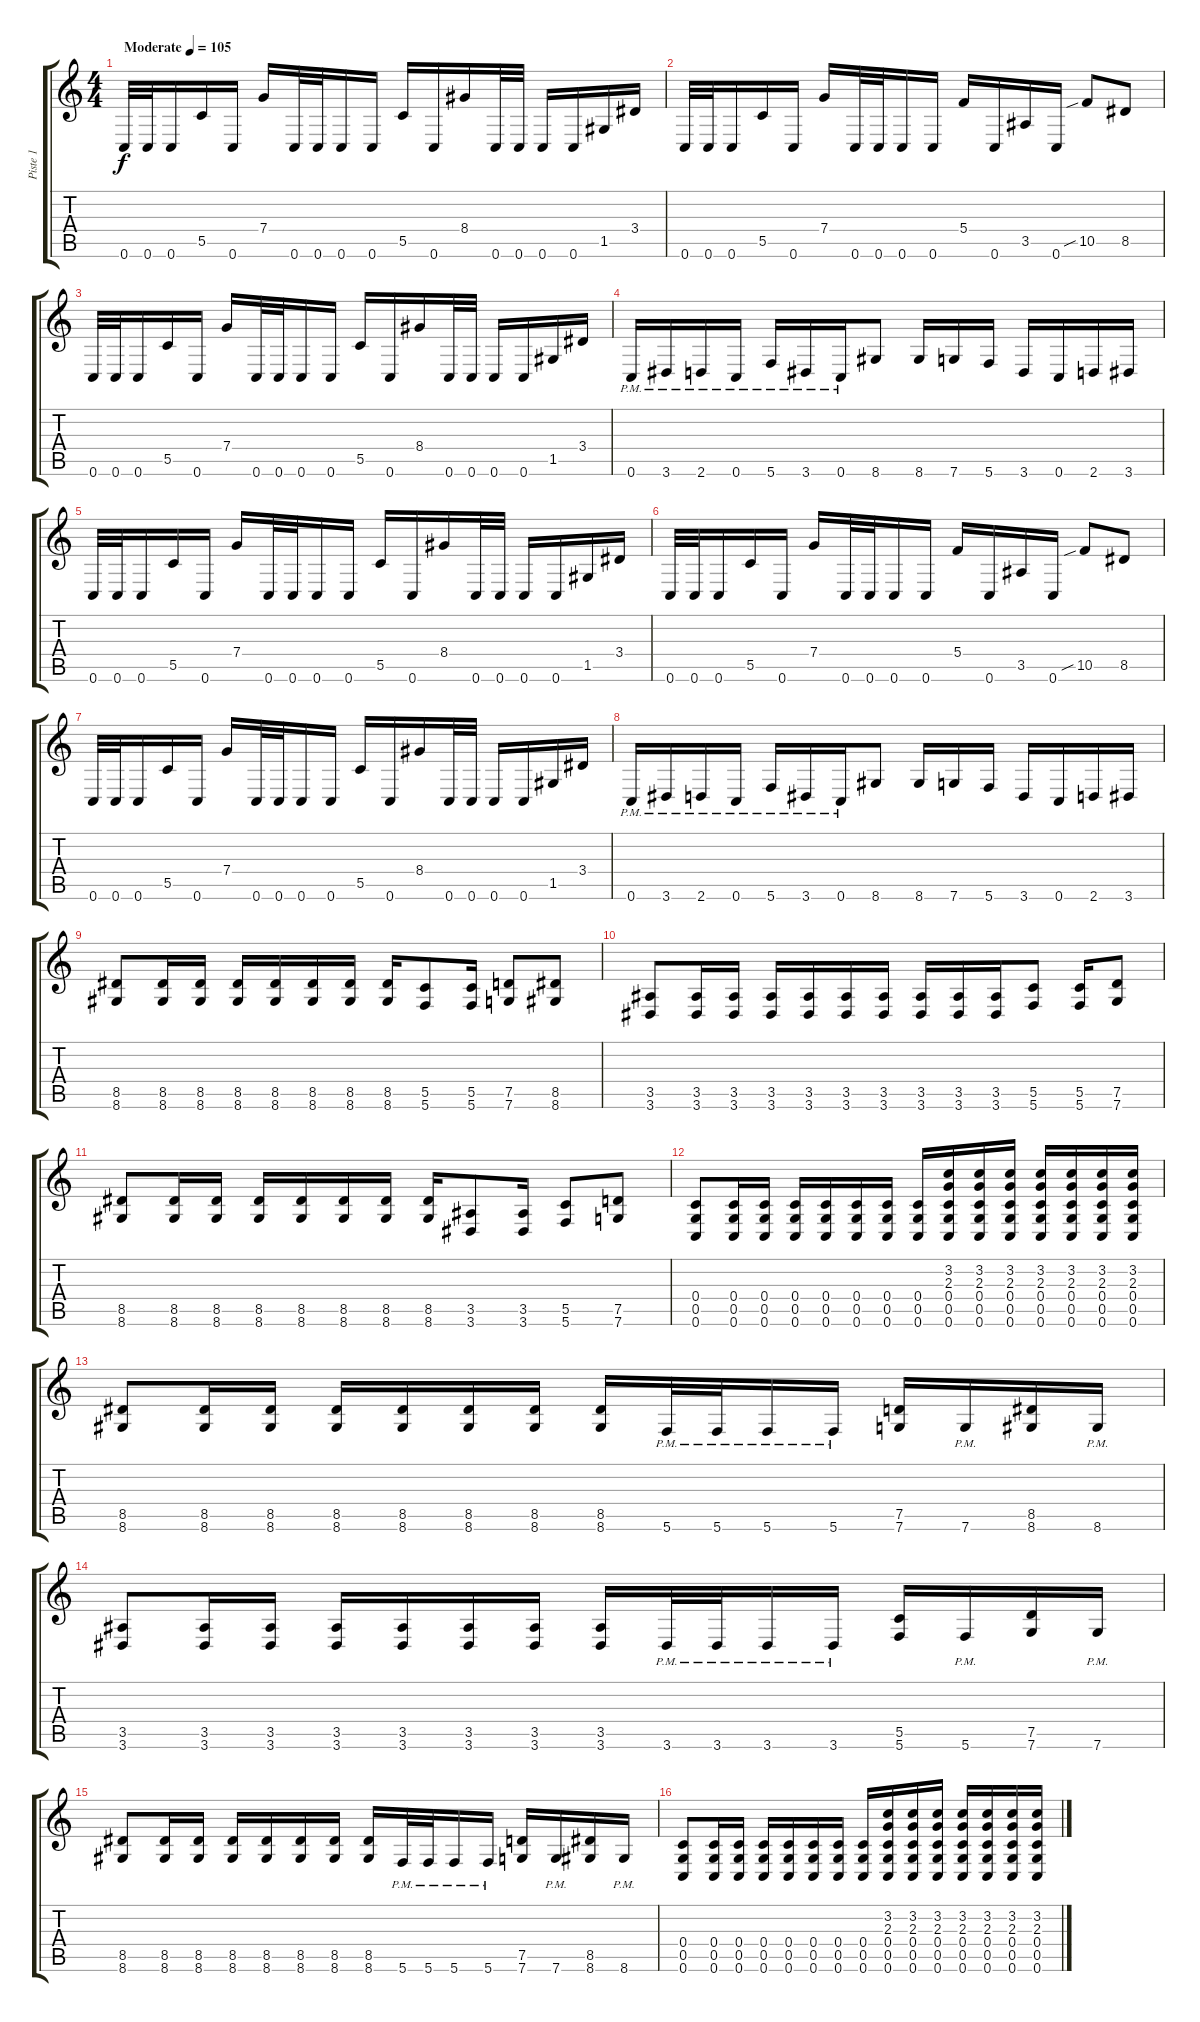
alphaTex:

\track ("Piste 1" "Piste 1") {instrument distortionguitar}
\staff {score tabs}
\tuning (D4 A3 F3 C3 G2 C2) {hide}
\ts (4 4)
\tempo (105 "Moderate")
\clef g2
\ks c
0.6.32{dy f instrument distortionguitar} 0.6.32 0.6.16 5.5.16 0.6.16 7.4.16 0.6.32 0.6.32 0.6.16 0.6.16 5.5.16 0.6.16 8.4.16 0.6.32 0.6.32 0.6.16 0.6.16 1.5.16 3.4.16 |
0.6.32 0.6.32 0.6.16 5.5.16 0.6.16 7.4.16 0.6.32 0.6.32 0.6.16 0.6.16 5.4.16 0.6.16 3.5.16 0.6.16 10.5{sib}.8 8.5.8 |
0.6.32 0.6.32 0.6.16 5.5.16 0.6.16 7.4.16 0.6.32 0.6.32 0.6.16 0.6.16 5.5.16 0.6.16 8.4.16 0.6.32 0.6.32 0.6.16 0.6.16 1.5.16 3.4.16 |
0.6{pm}.16 3.6{pm}.16 2.6{pm}.16 0.6{pm}.16 5.6{pm}.16 3.6{pm}.16 0.6{pm}.16 8.6.8 8.6.16 7.6.16 5.6.16 3.6.16 0.6.16 2.6.16 3.6.16 |
0.6.32 0.6.32 0.6.16 5.5.16 0.6.16 7.4.16 0.6.32 0.6.32 0.6.16 0.6.16 5.5.16 0.6.16 8.4.16 0.6.32 0.6.32 0.6.16 0.6.16 1.5.16 3.4.16 |
0.6.32 0.6.32 0.6.16 5.5.16 0.6.16 7.4.16 0.6.32 0.6.32 0.6.16 0.6.16 5.4.16 0.6.16 3.5.16 0.6.16 10.5{sib}.8 8.5.8 |
0.6.32 0.6.32 0.6.16 5.5.16 0.6.16 7.4.16 0.6.32 0.6.32 0.6.16 0.6.16 5.5.16 0.6.16 8.4.16 0.6.32 0.6.32 0.6.16 0.6.16 1.5.16 3.4.16 |
0.6{pm}.16 3.6{pm}.16 2.6{pm}.16 0.6{pm}.16 5.6{pm}.16 3.6{pm}.16 0.6{pm}.16 8.6.8 8.6.16 7.6.16 5.6.16 3.6.16 0.6.16 2.6.16 3.6.16 |
(8.5 8.6).8 (8.5 8.6).16 (8.5 8.6).16 (8.5 8.6).16 (8.5 8.6).16 (8.5 8.6).16 (8.5 8.6).16 (8.5 8.6).16 (5.5 5.6).8 (5.5 5.6).16 (7.5 7.6).8 (8.5 8.6).8 |
(3.5 3.6).8 (3.5 3.6).16 (3.5 3.6).16 (3.5 3.6).16 (3.5 3.6).16 (3.5 3.6).16 (3.5 3.6).16 (3.5 3.6).16 (3.5 3.6).16 (3.5 3.6).16 (5.5 5.6).8 (5.5 5.6).16 (7.5 7.6).8 |
(8.5 8.6).8 (8.5 8.6).16 (8.5 8.6).16 (8.5 8.6).16 (8.5 8.6).16 (8.5 8.6).16 (8.5 8.6).16 (8.5 8.6).16 (3.5 3.6).8 (3.5 3.6).16 (5.5 5.6).8 (7.5 7.6).8 |
(0.4 0.5 0.6).8 (0.4 0.5 0.6).16 (0.4 0.5 0.6).16 (0.4 0.5 0.6).16 (0.4 0.5 0.6).16 (0.4 0.5 0.6).16 (0.4 0.5 0.6).16 (0.4 0.5 0.6).16 (3.2 2.3 0.4 0.5 0.6).16 (3.2 2.3 0.4 0.5 0.6).16 (3.2 2.3 0.4 0.5 0.6).16 (3.2 2.3 0.4 0.5 0.6).16 (3.2 2.3 0.4 0.5 0.6).16 (3.2 2.3 0.4 0.5 0.6).16 (3.2 2.3 0.4 0.5 0.6).16 |
(8.5 8.6).8 (8.5 8.6).16 (8.5 8.6).16 (8.5 8.6).16 (8.5 8.6).16 (8.5 8.6).16 (8.5 8.6).16 (8.5 8.6).16 5.6{pm}.32 5.6{pm}.32 5.6{pm}.16 5.6{pm}.16 (7.5 7.6).16 7.6{pm}.16 (8.5 8.6).16 8.6{pm}.16 |
(3.5 3.6).8 (3.5 3.6).16 (3.5 3.6).16 (3.5 3.6).16 (3.5 3.6).16 (3.5 3.6).16 (3.5 3.6).16 (3.5 3.6).16 3.6{pm}.32 3.6{pm}.32 3.6{pm}.16 3.6{pm}.16 (5.5 5.6).16 5.6{pm}.16 (7.5 7.6).16 7.6{pm}.16 |
(8.5 8.6).8 (8.5 8.6).16 (8.5 8.6).16 (8.5 8.6).16 (8.5 8.6).16 (8.5 8.6).16 (8.5 8.6).16 (8.5 8.6).16 5.6{pm}.32 5.6{pm}.32 5.6{pm}.16 5.6{pm}.16 (7.5 7.6).16 7.6{pm}.16 (8.5 8.6).16 8.6{pm}.16 |
(0.4 0.5 0.6).8 (0.4 0.5 0.6).16 (0.4 0.5 0.6).16 (0.4 0.5 0.6).16 (0.4 0.5 0.6).16 (0.4 0.5 0.6).16 (0.4 0.5 0.6).16 (0.4 0.5 0.6).16 (3.2 2.3 0.4 0.5 0.6).16 (3.2 2.3 0.4 0.5 0.6).16 (3.2 2.3 0.4 0.5 0.6).16 (3.2 2.3 0.4 0.5 0.6).16 (3.2 2.3 0.4 0.5 0.6).16 (3.2 2.3 0.4 0.5 0.6).16 (3.2 2.3 0.4 0.5 0.6).16
